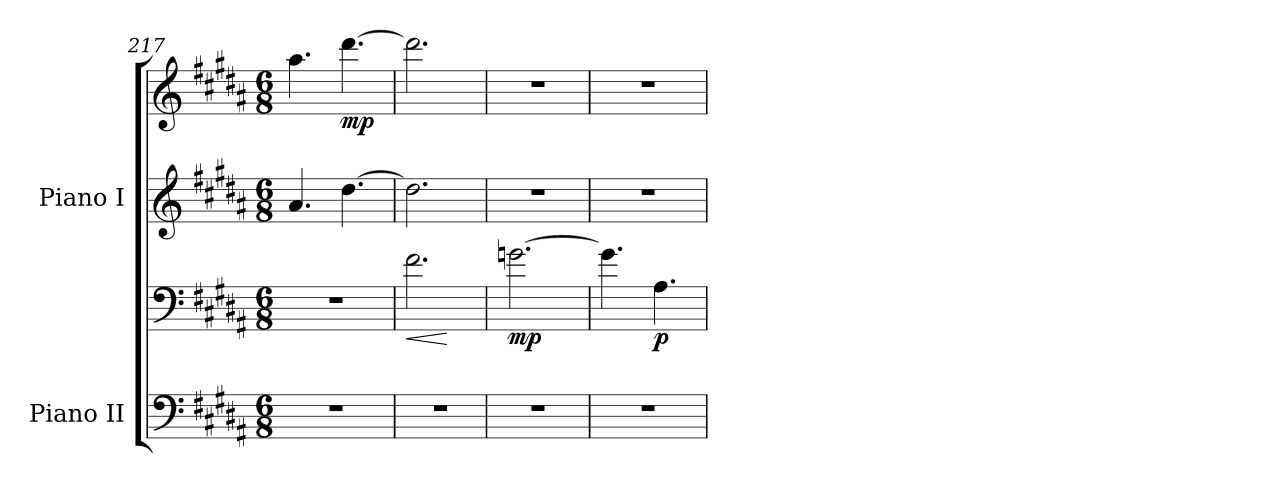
**kern	**kern	**dynam	**kern	**kern	**dynam
*part2	*part2	*part2	*part1	*part1	*part1
*staff4	*staff3	*staff3/4	*staff2	*staff1	*staff1/2
*I"Piano II	*	*	*I"Piano I	*	*
*I'Pno. II	*	*	*I'Pno. I	*	*
!!LO:LB:g=z
*clefF4	*clefF4	*	*clefG2	*clefG2	*
*k[f#c#g#d#a#]	*k[f#c#g#d#a#]	*	*k[f#c#g#d#a#]	*k[f#c#g#d#a#]	*
*M6/8	*M6/8	*	*M6/8	*M6/8	*
=217	=217	=217	=217	=217	=217
2.r	2.r	.	4.a#/	4.aa#\	.
!	!	!	!	!	!LO:DY:b
.	.	.	[4.dd#\	[4.ddd#\	mp
=218	=218	=218	=218	=218	=218
!	!	!LO:HP:b	!	!	!
2.r	2.f#\	<	2.dd#\]	2.ddd#\]	.
.	.	[	.	.	.
=219	=219	=219	=219	=219	=219
!	!	!LO:DY:b	!	!	!
2.r	[2.gn\	mp	2.r	2.r	.
=220	=220	=220	=220	=220	=220
2.r	4.g\]	.	2.r	2.r	.
!	!	!LO:DY:b	!	!	!
.	4.A#\	p	.	.	.
=	=	=	=	=	=
*-	*-	*-	*-	*-	*-
